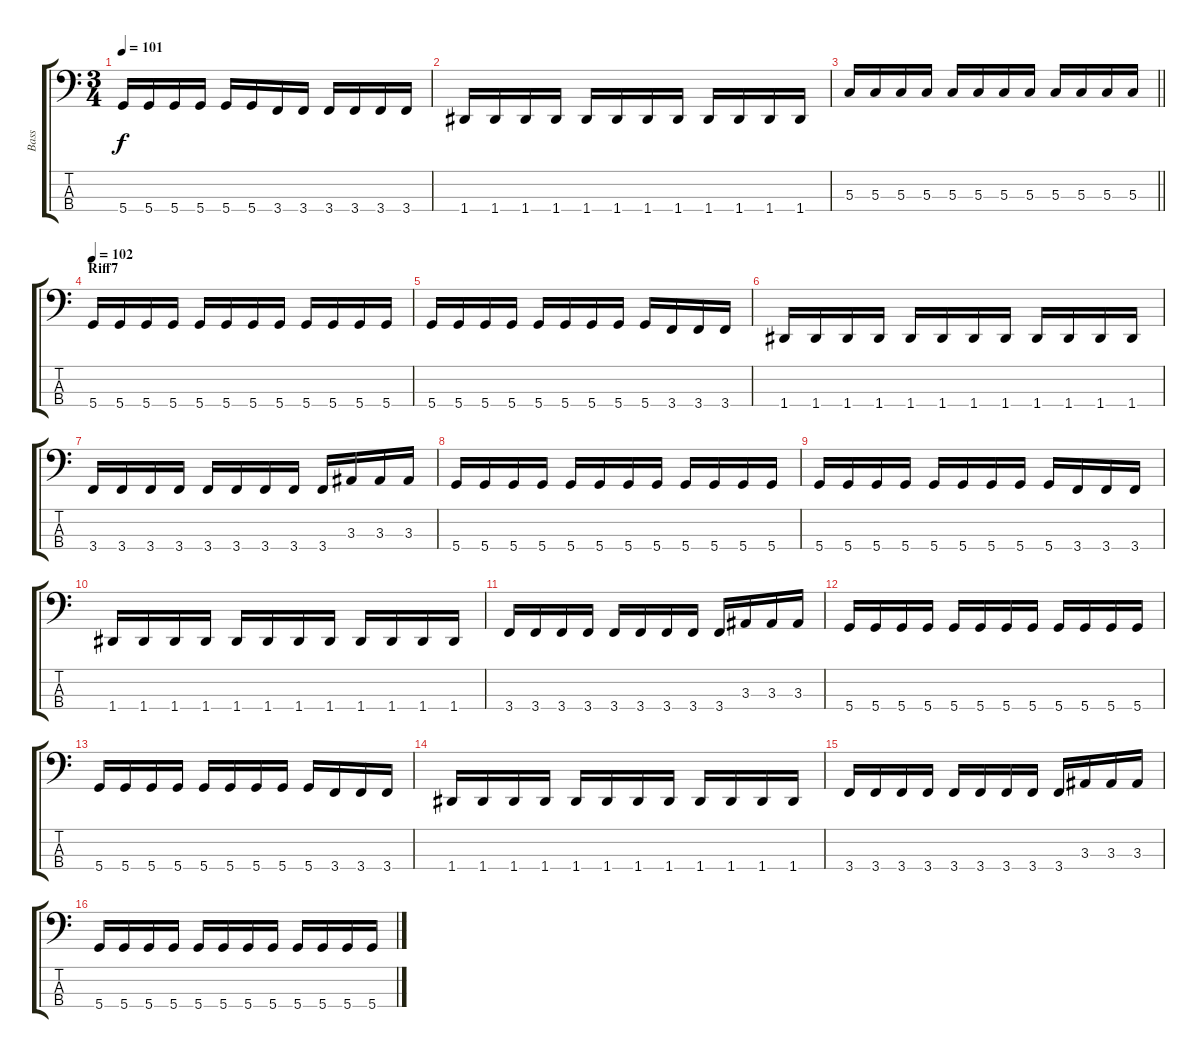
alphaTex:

\track ("Bass" "Bass") {instrument electricbassfinger}
\staff {score tabs}
\tuning (F2 C2 G1 D1) {hide}
\ts (3 4)
\tempo 101
\clef f4
\ks c
5.4.16{dy f} 5.4.16 5.4.16 5.4.16 5.4.16 5.4.16 3.4.16 3.4.16 3.4.16 3.4.16 3.4.16 3.4.16 |
1.4.16 1.4.16 1.4.16 1.4.16 1.4.16 1.4.16 1.4.16 1.4.16 1.4.16 1.4.16 1.4.16 1.4.16 |
\barLineRight lightlight
5.3.16 5.3.16 5.3.16 5.3.16 5.3.16 5.3.16 5.3.16 5.3.16 5.3.16 5.3.16 5.3.16 5.3.16 |
\section ("" "Riff7")
\tempo 102
5.4.16 5.4.16 5.4.16 5.4.16 5.4.16 5.4.16 5.4.16 5.4.16 5.4.16 5.4.16 5.4.16 5.4.16 |
5.4.16 5.4.16 5.4.16 5.4.16 5.4.16 5.4.16 5.4.16 5.4.16 5.4.16 3.4.16 3.4.16 3.4.16 |
1.4.16 1.4.16 1.4.16 1.4.16 1.4.16 1.4.16 1.4.16 1.4.16 1.4.16 1.4.16 1.4.16 1.4.16 |
3.4.16 3.4.16 3.4.16 3.4.16 3.4.16 3.4.16 3.4.16 3.4.16 3.4.16 3.3.16 3.3.16 3.3.16 |
5.4.16 5.4.16 5.4.16 5.4.16 5.4.16 5.4.16 5.4.16 5.4.16 5.4.16 5.4.16 5.4.16 5.4.16 |
5.4.16 5.4.16 5.4.16 5.4.16 5.4.16 5.4.16 5.4.16 5.4.16 5.4.16 3.4.16 3.4.16 3.4.16 |
1.4.16 1.4.16 1.4.16 1.4.16 1.4.16 1.4.16 1.4.16 1.4.16 1.4.16 1.4.16 1.4.16 1.4.16 |
3.4.16 3.4.16 3.4.16 3.4.16 3.4.16 3.4.16 3.4.16 3.4.16 3.4.16 3.3.16 3.3.16 3.3.16 |
5.4.16 5.4.16 5.4.16 5.4.16 5.4.16 5.4.16 5.4.16 5.4.16 5.4.16 5.4.16 5.4.16 5.4.16 |
5.4.16 5.4.16 5.4.16 5.4.16 5.4.16 5.4.16 5.4.16 5.4.16 5.4.16 3.4.16 3.4.16 3.4.16 |
1.4.16 1.4.16 1.4.16 1.4.16 1.4.16 1.4.16 1.4.16 1.4.16 1.4.16 1.4.16 1.4.16 1.4.16 |
3.4.16 3.4.16 3.4.16 3.4.16 3.4.16 3.4.16 3.4.16 3.4.16 3.4.16 3.3.16 3.3.16 3.3.16 |
5.4.16 5.4.16 5.4.16 5.4.16 5.4.16 5.4.16 5.4.16 5.4.16 5.4.16 5.4.16 5.4.16 5.4.16
